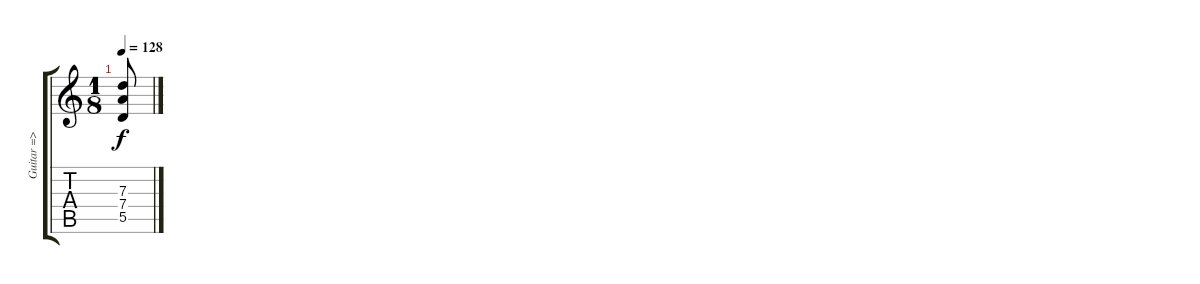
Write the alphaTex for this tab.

\track ("Guitar => Kurt" "Guitar => ") {instrument distortionguitar}
\staff {score tabs}
\tuning (E4 B3 G3 D3 A2 E2) {hide}
\ts (1 8)
\tempo 128
\clef g2
\ks c
(7.3 7.4 5.5).8{dy f}
